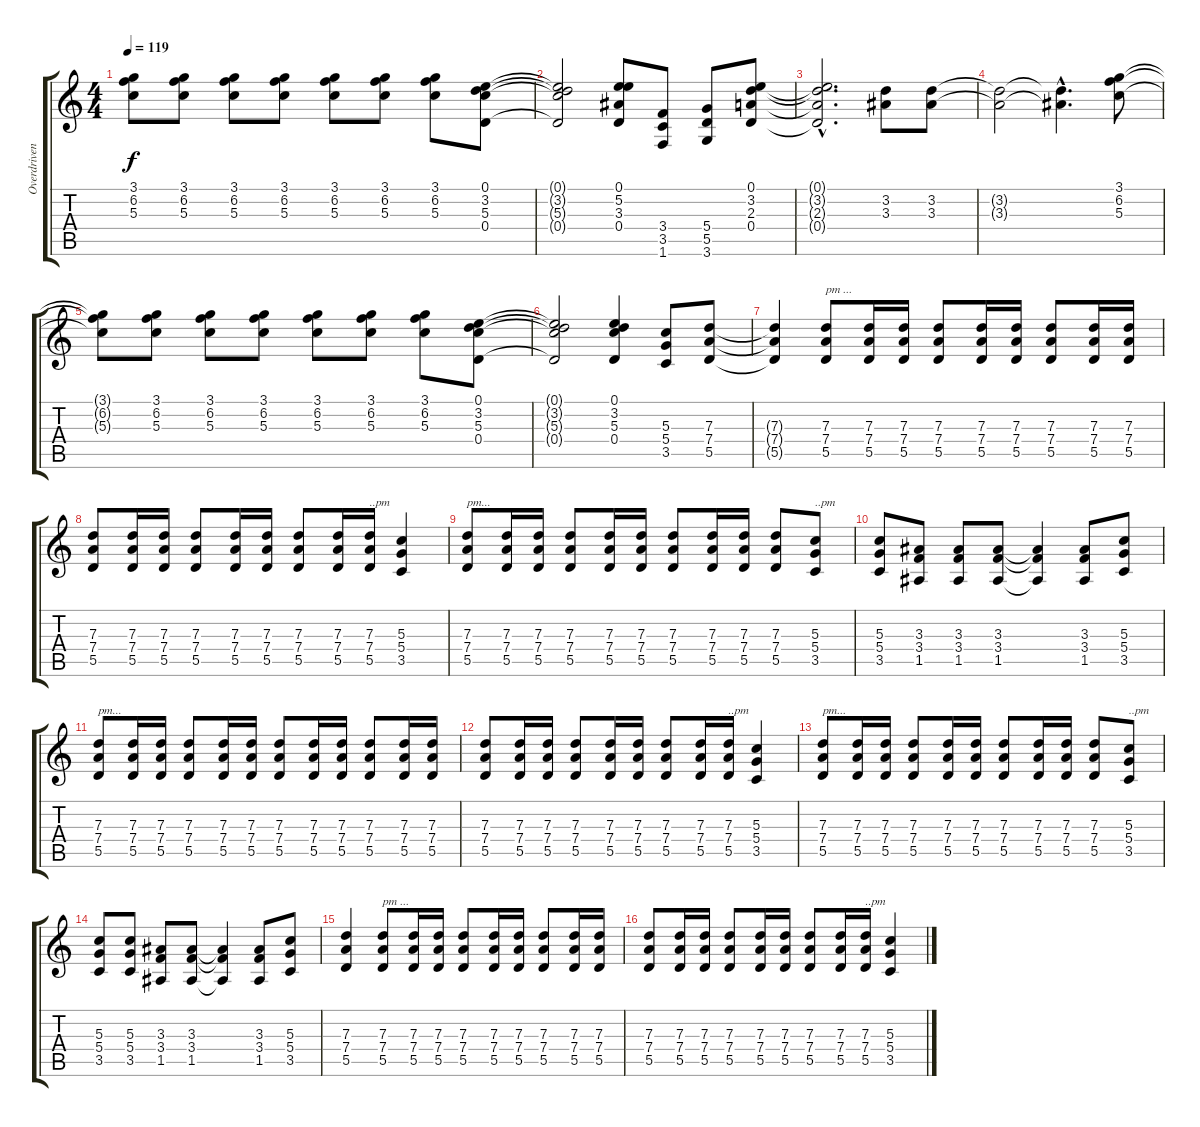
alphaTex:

\track ("Overdriven Guitar 2" "Overdriven") {instrument overdrivenguitar}
\staff {score tabs}
\tuning (E4 B3 G3 D3 A2 E2) {hide}
\ts (4 4)
\tempo 119
\clef g2
\ks c
(3.1{t} 6.2{t} 5.3{t}).8{dy f} (3.1 6.2 5.3).8 (3.1 6.2 5.3).8 (3.1 6.2 5.3).8 (3.1 6.2 5.3).8 (3.1 6.2 5.3).8 (3.1 6.2 5.3).8 (0.1 3.2 5.3 0.4).8 |
(0.1{t} 3.2{t} 5.3{t} 0.4{t}).2 (0.1 5.2 3.3 0.4).8 (3.4 3.5 1.6).8 (5.4 5.5 3.6).8 (0.1 3.2 2.3 0.4).8 |
(0.1{hac t} 3.2{hac t} 2.3{hac t} 0.4{hac t}).2{d} (3.2 3.3).8 (3.2 3.3).8 |
(3.2{t} 3.3{t}).2 (3.2{hac t} 3.3{hac t}).4{d} (3.1 6.2 5.3).8 |
(3.1{t} 6.2{t} 5.3{t}).8 (3.1 6.2 5.3).8 (3.1 6.2 5.3).8 (3.1 6.2 5.3).8 (3.1 6.2 5.3).8 (3.1 6.2 5.3).8 (3.1 6.2 5.3).8 (0.1 3.2 5.3 0.4).8 |
(0.1{t} 3.2{t} 5.3{t} 0.4{t}).2 (0.1 3.2 5.3 0.4).4 (5.3 5.4 3.5).8 (7.3 7.4 5.5).8 |
(7.3{t} 7.4{t} 5.5{t}).4 (7.3 7.4 5.5).8{txt "pm ..."} (7.3 7.4 5.5).16 (7.3 7.4 5.5).16 (7.3 7.4 5.5).8 (7.3 7.4 5.5).16 (7.3 7.4 5.5).16 (7.3 7.4 5.5).8 (7.3 7.4 5.5).16 (7.3 7.4 5.5).16 |
(7.3 7.4 5.5).8 (7.3 7.4 5.5).16 (7.3 7.4 5.5).16 (7.3 7.4 5.5).8 (7.3 7.4 5.5).16 (7.3 7.4 5.5).16 (7.3 7.4 5.5).8 (7.3 7.4 5.5).16 (7.3 7.4 5.5).16{txt "..pm"} (5.3 5.4 3.5).4 |
(7.3 7.4 5.5).8{txt "pm..."} (7.3 7.4 5.5).16 (7.3 7.4 5.5).16 (7.3 7.4 5.5).8 (7.3 7.4 5.5).16 (7.3 7.4 5.5).16 (7.3 7.4 5.5).8 (7.3 7.4 5.5).16 (7.3 7.4 5.5).16 (7.3 7.4 5.5).8 (5.3 5.4 3.5).8{txt "..pm"} |
(5.3 5.4 3.5).8 (3.3 3.4 1.5).8 (3.3 3.4 1.5).8 (3.3 3.4 1.5).8 (3.3{t} 3.4{t} 1.5{t}).4 (3.3 3.4 1.5).8 (5.3 5.4 3.5).8 |
(7.3 7.4 5.5).8{txt "pm..."} (7.3 7.4 5.5).16 (7.3 7.4 5.5).16 (7.3 7.4 5.5).8 (7.3 7.4 5.5).16 (7.3 7.4 5.5).16 (7.3 7.4 5.5).8 (7.3 7.4 5.5).16 (7.3 7.4 5.5).16 (7.3 7.4 5.5).8 (7.3 7.4 5.5).16 (7.3 7.4 5.5).16 |
(7.3 7.4 5.5).8 (7.3 7.4 5.5).16 (7.3 7.4 5.5).16 (7.3 7.4 5.5).8 (7.3 7.4 5.5).16 (7.3 7.4 5.5).16 (7.3 7.4 5.5).8 (7.3 7.4 5.5).16 (7.3 7.4 5.5).16{txt "..pm"} (5.3 5.4 3.5).4 |
(7.3 7.4 5.5).8{txt "pm..."} (7.3 7.4 5.5).16 (7.3 7.4 5.5).16 (7.3 7.4 5.5).8 (7.3 7.4 5.5).16 (7.3 7.4 5.5).16 (7.3 7.4 5.5).8 (7.3 7.4 5.5).16 (7.3 7.4 5.5).16 (7.3 7.4 5.5).8 (5.3 5.4 3.5).8{txt "..pm"} |
(5.3 5.4 3.5).8 (5.3 5.4 3.5).8 (3.3 3.4 1.5).8 (3.3 3.4 1.5).8 (3.3{t} 3.4{t} 1.5{t}).4 (3.3 3.4 1.5).8 (5.3 5.4 3.5).8 |
(7.3 7.4 5.5).4 (7.3 7.4 5.5).8{txt "pm ..."} (7.3 7.4 5.5).16 (7.3 7.4 5.5).16 (7.3 7.4 5.5).8 (7.3 7.4 5.5).16 (7.3 7.4 5.5).16 (7.3 7.4 5.5).8 (7.3 7.4 5.5).16 (7.3 7.4 5.5).16 |
(7.3 7.4 5.5).8 (7.3 7.4 5.5).16 (7.3 7.4 5.5).16 (7.3 7.4 5.5).8 (7.3 7.4 5.5).16 (7.3 7.4 5.5).16 (7.3 7.4 5.5).8 (7.3 7.4 5.5).16 (7.3 7.4 5.5).16{txt "..pm"} (5.3 5.4 3.5).4
